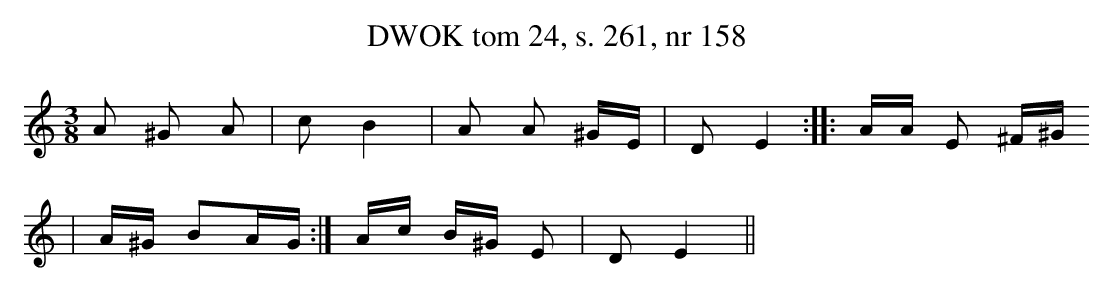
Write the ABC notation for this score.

X:1
T: DWOK tom 24, s. 261, nr 158
L: 1/16
M: 3/8
K: C
A2 ^G2 A2 | c2 B4 | A2 A2 ^GE | D2 E4 :: AA E2 ^F^G
| A^G B2AG:| Ac B^G E2 | D2 E4 ||
